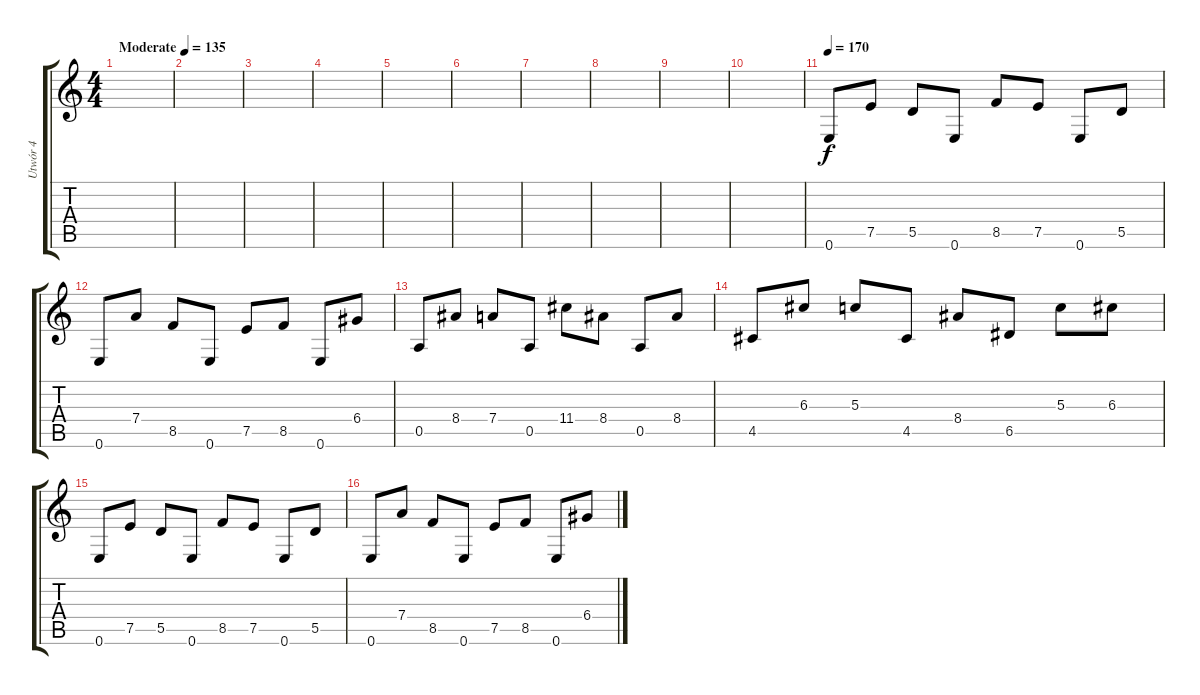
\track ("Utwór 4" "Utwór 4") {instrument distortionguitar}
\staff {score tabs}
\tuning (E4 B3 G3 D3 A2 E2) {hide}
\ts (4 4)
\tempo (135 "Moderate")
\clef g2
\ks c
|
|
|
|
|
|
|
|
|
|
\tempo 170
0.6.8 7.5.8 5.5.8 0.6.8 8.5.8 7.5.8 0.6.8 5.5.8 |
0.6.8 7.4.8 8.5.8 0.6.8 7.5.8 8.5.8 0.6.8 6.4.8 |
0.5.8 8.4.8 7.4.8 0.5.8 11.4.8 8.4.8 0.5.8 8.4.8 |
4.5.8 6.3.8 5.3.8 4.5.8 8.4.8 6.5.8 5.3.8 6.3.8 |
0.6.8 7.5.8 5.5.8 0.6.8 8.5.8 7.5.8 0.6.8 5.5.8 |
0.6.8 7.4.8 8.5.8 0.6.8 7.5.8 8.5.8 0.6.8 6.4.8
